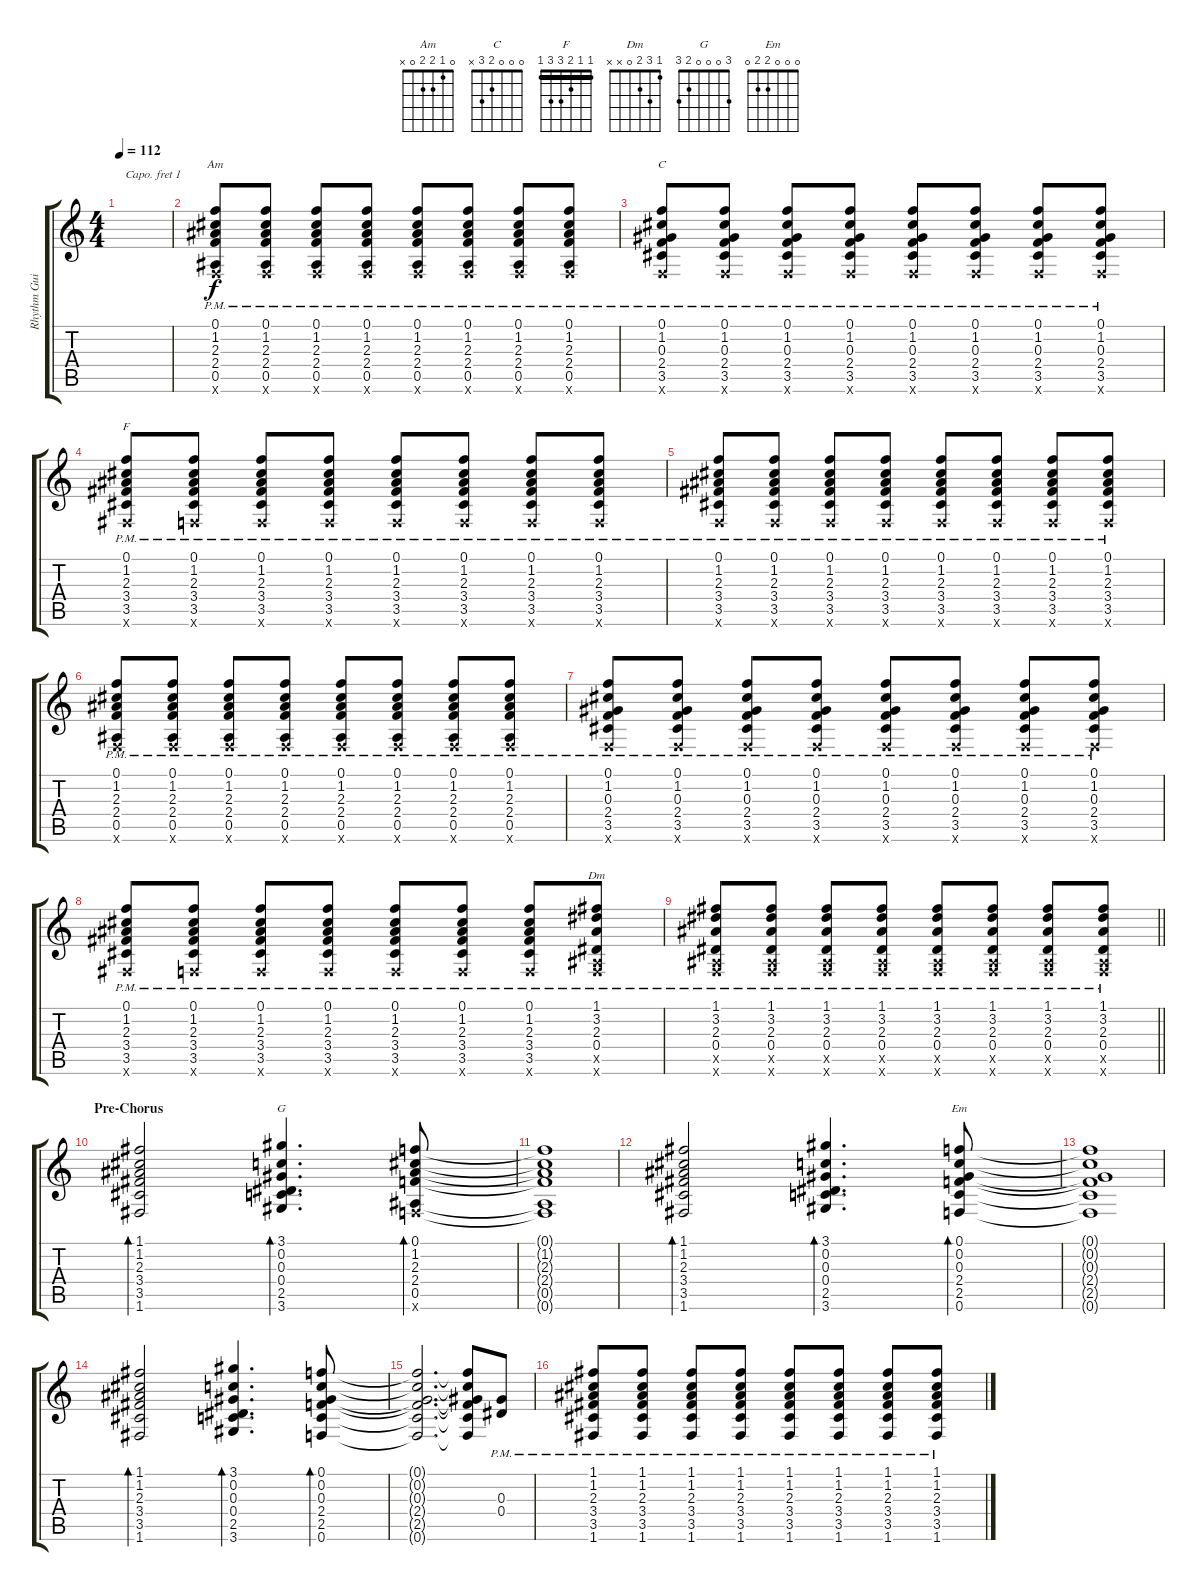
\track ("Rhythm Guitar (Acoustic)" "Rhythm Gui") {instrument acousticguitarsteel}
\staff {score tabs}
\capo 1
\tuning (E4 B3 G3 D3 A2 E2) {hide}
\chord ("Am" 0 1 2 2 0 x)
\chord ("C" 0 0 0 2 3 x)
\chord ("F" 1 1 2 3 3 1) {barre 1}
\chord ("Dm" 1 3 2 0 x x)
\chord ("G" 3 0 0 0 2 3)
\chord ("Em" 0 0 0 2 2 0)
\ts (4 4)
\tempo 112
\clef g2
\ks c
|
(0.1{pm} 1.2{pm} 2.3{pm} 2.4{pm} 0.5{pm} 0.6{x}).8{ch "Am"} (0.1{pm} 1.2{pm} 2.3{pm} 2.4{pm} 0.5{pm} 0.6{x}).8 (0.1{pm} 1.2{pm} 2.3{pm} 2.4{pm} 0.5{pm} 0.6{x}).8 (0.1{pm} 1.2{pm} 2.3{pm} 2.4{pm} 0.5{pm} 0.6{x}).8 (0.1{pm} 1.2{pm} 2.3{pm} 2.4{pm} 0.5{pm} 0.6{x}).8 (0.1{pm} 1.2{pm} 2.3{pm} 2.4{pm} 0.5{pm} 0.6{x}).8 (0.1{pm} 1.2{pm} 2.3{pm} 2.4{pm} 0.5{pm} 0.6{x}).8 (0.1{pm} 1.2{pm} 2.3{pm} 2.4{pm} 0.5{pm} 0.6{x}).8 |
(0.1{pm} 1.2{pm} 0.3{pm} 2.4{pm} 3.5{pm} 0.6{x}).8{ch "C"} (0.1{pm} 1.2{pm} 0.3{pm} 2.4{pm} 3.5{pm} 0.6{x}).8 (0.1{pm} 1.2{pm} 0.3{pm} 2.4{pm} 3.5{pm} 0.6{x}).8 (0.1{pm} 1.2{pm} 0.3{pm} 2.4{pm} 3.5{pm} 0.6{x}).8 (0.1{pm} 1.2{pm} 0.3{pm} 2.4{pm} 3.5{pm} 0.6{x}).8 (0.1{pm} 1.2{pm} 0.3{pm} 2.4{pm} 3.5{pm} 0.6{x}).8 (0.1{pm} 1.2{pm} 0.3{pm} 2.4{pm} 3.5{pm} 0.6{x}).8 (0.1{pm} 1.2{pm} 0.3{pm} 2.4{pm} 3.5{pm} 0.6{x}).8 |
(0.1{pm} 1.2{pm} 2.3{pm} 3.4{pm} 3.5{pm} 1.6{pm x}).8{ch "F"} (0.1{pm} 1.2{pm} 2.3{pm} 3.4{pm} 3.5{pm} 0.6{pm x}).8 (0.1{pm} 1.2{pm} 2.3{pm} 3.4{pm} 3.5{pm} 0.6{pm x}).8 (0.1{pm} 1.2{pm} 2.3{pm} 3.4{pm} 3.5{pm} 0.6{pm x}).8 (0.1{pm} 1.2{pm} 2.3{pm} 3.4{pm} 3.5{pm} 0.6{pm x}).8 (0.1{pm} 1.2{pm} 2.3{pm} 3.4{pm} 3.5{pm} 0.6{pm x}).8 (0.1{pm} 1.2{pm} 2.3{pm} 3.4{pm} 3.5{pm} 0.6{pm x}).8 (0.1{pm} 1.2{pm} 2.3{pm} 3.4{pm} 3.5{pm} 0.6{pm x}).8 |
(0.1{pm} 1.2{pm} 2.3{pm} 3.4{pm} 3.5{pm} 0.6{pm x}).8 (0.1{pm} 1.2{pm} 2.3{pm} 3.4{pm} 3.5{pm} 0.6{pm x}).8 (0.1{pm} 1.2{pm} 2.3{pm} 3.4{pm} 3.5{pm} 0.6{pm x}).8 (0.1{pm} 1.2{pm} 2.3{pm} 3.4{pm} 3.5{pm} 0.6{pm x}).8 (0.1{pm} 1.2{pm} 2.3{pm} 3.4{pm} 3.5{pm} 0.6{pm x}).8 (0.1{pm} 1.2{pm} 2.3{pm} 3.4{pm} 3.5{pm} 0.6{pm x}).8 (0.1{pm} 1.2{pm} 2.3{pm} 3.4{pm} 3.5{pm} 0.6{pm x}).8 (0.1{pm} 1.2{pm} 2.3{pm} 3.4{pm} 3.5{pm} 0.6{pm x}).8 |
(0.1{pm} 1.2{pm} 2.3{pm} 2.4{pm} 0.5{pm} 0.6{x}).8 (0.1{pm} 1.2{pm} 2.3{pm} 2.4{pm} 0.5{pm} 0.6{x}).8 (0.1{pm} 1.2{pm} 2.3{pm} 2.4{pm} 0.5{pm} 0.6{x}).8 (0.1{pm} 1.2{pm} 2.3{pm} 2.4{pm} 0.5{pm} 0.6{x}).8 (0.1{pm} 1.2{pm} 2.3{pm} 2.4{pm} 0.5{pm} 0.6{x}).8 (0.1{pm} 1.2{pm} 2.3{pm} 2.4{pm} 0.5{pm} 0.6{x}).8 (0.1{pm} 1.2{pm} 2.3{pm} 2.4{pm} 0.5{pm} 0.6{x}).8 (0.1{pm} 1.2{pm} 2.3{pm} 2.4{pm} 0.5{pm} 0.6{x}).8 |
(0.1{pm} 1.2{pm} 0.3{pm} 2.4{pm} 3.5{pm} 0.6{x}).8 (0.1{pm} 1.2{pm} 0.3{pm} 2.4{pm} 3.5{pm} 0.6{x}).8 (0.1{pm} 1.2{pm} 0.3{pm} 2.4{pm} 3.5{pm} 0.6{x}).8 (0.1{pm} 1.2{pm} 0.3{pm} 2.4{pm} 3.5{pm} 0.6{x}).8 (0.1{pm} 1.2{pm} 0.3{pm} 2.4{pm} 3.5{pm} 0.6{x}).8 (0.1{pm} 1.2{pm} 0.3{pm} 2.4{pm} 3.5{pm} 0.6{x}).8 (0.1{pm} 1.2{pm} 0.3{pm} 2.4{pm} 3.5{pm} 0.6{x}).8 (0.1{pm} 1.2{pm} 0.3{pm} 2.4{pm} 3.5{pm} 0.6{x}).8 |
(0.1{pm} 1.2{pm} 2.3{pm} 3.4{pm} 3.5{pm} 1.6{pm x}).8 (0.1{pm} 1.2{pm} 2.3{pm} 3.4{pm} 3.5{pm} 0.6{pm x}).8 (0.1{pm} 1.2{pm} 2.3{pm} 3.4{pm} 3.5{pm} 0.6{pm x}).8 (0.1{pm} 1.2{pm} 2.3{pm} 3.4{pm} 3.5{pm} 0.6{pm x}).8 (0.1{pm} 1.2{pm} 2.3{pm} 3.4{pm} 3.5{pm} 0.6{pm x}).8 (0.1{pm} 1.2{pm} 2.3{pm} 3.4{pm} 3.5{pm} 0.6{pm x}).8 (0.1{pm} 1.2{pm} 2.3{pm} 3.4{pm} 3.5{pm} 0.6{pm x}).8 (1.1{pm} 3.2{pm} 2.3{pm} 0.4{pm} 0.5{x} 0.6{x}).8{ch "Dm"} |
\barLineRight lightlight
(1.1{pm} 3.2{pm} 2.3{pm} 0.4{pm} 0.5{x} 0.6{x}).8 (1.1{pm} 3.2{pm} 2.3{pm} 0.4{pm} 0.5{x} 0.6{x}).8 (1.1{pm} 3.2{pm} 2.3{pm} 0.4{pm} 0.5{x} 0.6{x}).8 (1.1{pm} 3.2{pm} 2.3{pm} 0.4{pm} 0.5{x} 0.6{x}).8 (1.1{pm} 3.2{pm} 2.3{pm} 0.4{pm} 0.5{x} 0.6{x}).8 (1.1{pm} 3.2{pm} 2.3{pm} 0.4{pm} 0.5{x} 0.6{x}).8 (1.1{pm} 3.2{pm} 2.3{pm} 0.4{pm} 0.5{x} 0.6{x}).8 (1.1{pm} 3.2{pm} 2.3{pm} 0.4{pm} 0.5{x} 0.6{x}).8 |
\section ("" "Pre-Chorus")
(1.1 1.2 2.3 3.4 3.5 1.6).2{bd 60} (3.1 0.2 0.3 0.4 2.5 3.6).4{d bd 60 ch "G"} (0.1 1.2 2.3 2.4 0.5 0.6{x}).8{bd 60} |
(0.1{t} 1.2{t} 2.3{t} 2.4{t} 0.5{t} 0.6{t}).1 |
(1.1 1.2 2.3 3.4 3.5 1.6).2{bd 60} (3.1 0.2 0.3 0.4 2.5 3.6).4{d bd 60} (0.1 0.2 0.3 2.4 2.5 0.6).8{bd 60 ch "Em"} |
(0.1{t} 0.2{t} 0.3{t} 2.4{t} 2.5{t} 0.6{t}).1 |
(1.1 1.2 2.3 3.4 3.5 1.6).2{bd 60} (3.1 0.2 0.3 0.4 2.5 3.6).4{d bd 60} (0.1 0.2 0.3 2.4 2.5 0.6).8{bd 60} |
(0.1{t} 0.2{t} 0.3{t} 2.4{t} 2.5{t} 0.6{t}).2{d} (0.1{t} 0.2{t} 0.3{t} 2.4{t} 2.5{t} 0.6{t}).8 (0.3{pm} 0.4{pm}).8 |
(1.1{pm} 1.2{pm} 2.3{pm} 3.4{pm} 3.5{pm} 1.6{pm}).8 (1.1{pm} 1.2{pm} 2.3{pm} 3.4{pm} 3.5{pm} 1.6{pm}).8 (1.1{pm} 1.2{pm} 2.3{pm} 3.4{pm} 3.5{pm} 1.6{pm}).8 (1.1{pm} 1.2{pm} 2.3{pm} 3.4{pm} 3.5{pm} 1.6{pm}).8 (1.1{pm} 1.2{pm} 2.3{pm} 3.4{pm} 3.5{pm} 1.6{pm}).8 (1.1{pm} 1.2{pm} 2.3{pm} 3.4{pm} 3.5{pm} 1.6{pm}).8 (1.1{pm} 1.2{pm} 2.3{pm} 3.4{pm} 3.5{pm} 1.6{pm}).8 (1.1{pm} 1.2{pm} 2.3{pm} 3.4{pm} 3.5{pm} 1.6).8
